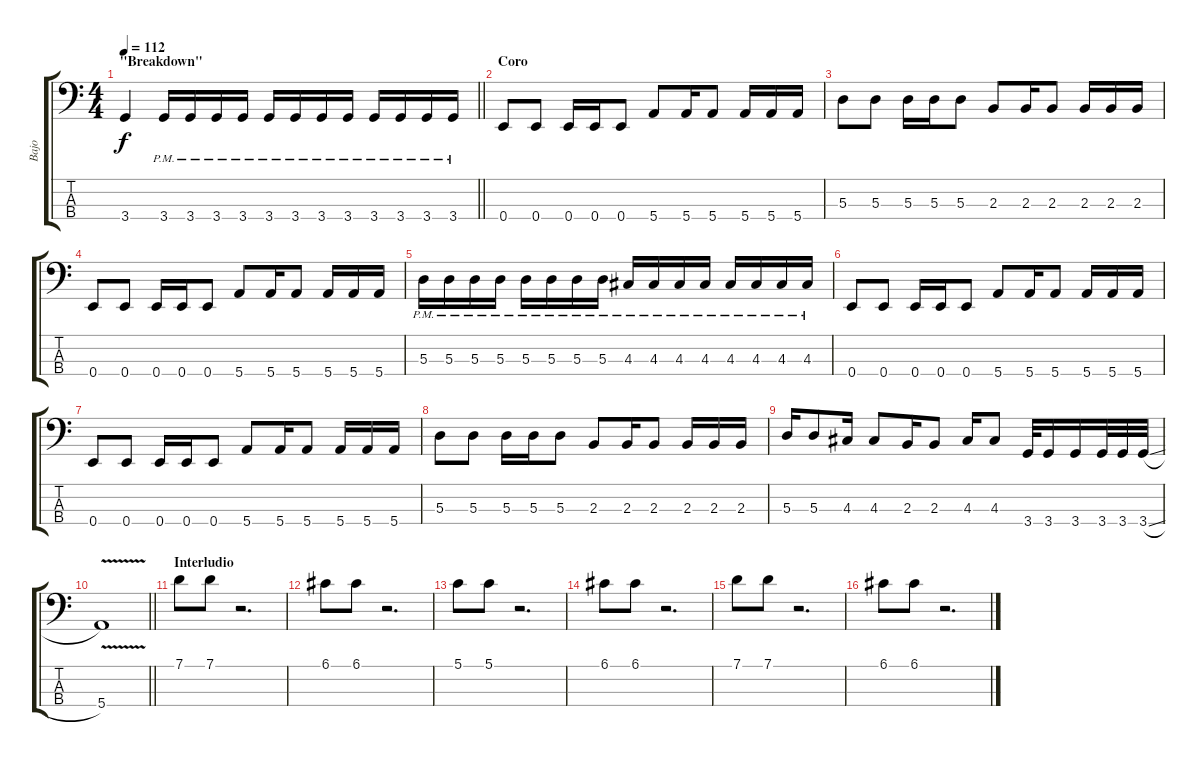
\track ("Bajo" "Bajo") {instrument electricbasspick}
\staff {score tabs}
\tuning (G2 D2 A1 E1) {hide}
\ts (4 4)
\section ("" "\"Breakdown\"")
\tempo 112
\clef f4
\barLineRight lightlight
\ks c
3.4.4{dy f} 3.4{pm}.16 3.4{pm}.16 3.4{pm}.16 3.4{pm}.16 3.4{pm}.16 3.4{pm}.16 3.4{pm}.16 3.4{pm}.16 3.4{pm}.16 3.4{pm}.16 3.4{pm}.16 3.4{pm}.16 |
\section ("" "Coro")
0.4.8 0.4.8 0.4.16 0.4.16 0.4.8 5.4.8 5.4.16 5.4.8 5.4.16 5.4.16 5.4.16 |
5.3.8 5.3.8 5.3.16 5.3.16 5.3.8 2.3.8 2.3.16 2.3.8 2.3.16 2.3.16 2.3.16 |
0.4.8 0.4.8 0.4.16 0.4.16 0.4.8 5.4.8 5.4.16 5.4.8 5.4.16 5.4.16 5.4.16 |
5.3{pm}.16 5.3{pm}.16 5.3{pm}.16 5.3{pm}.16 5.3{pm}.16 5.3{pm}.16 5.3{pm}.16 5.3{pm}.16 4.3{pm}.16 4.3{pm}.16 4.3{pm}.16 4.3{pm}.16 4.3{pm}.16 4.3{pm}.16 4.3{pm}.16 4.3{pm}.16 |
0.4.8 0.4.8 0.4.16 0.4.16 0.4.8 5.4.8 5.4.16 5.4.8 5.4.16 5.4.16 5.4.16 |
0.4.8 0.4.8 0.4.16 0.4.16 0.4.8 5.4.8 5.4.16 5.4.8 5.4.16 5.4.16 5.4.16 |
5.3.8 5.3.8 5.3.16 5.3.16 5.3.8 2.3.8 2.3.16 2.3.8 2.3.16 2.3.16 2.3.16 |
5.3.16 5.3.8 4.3.16 4.3.8 2.3.16 2.3.8 4.3.16 4.3.8 3.4.32 3.4.16 3.4.16 3.4.32 3.4.32 3.4{sl}.32 |
\barLineRight lightlight
5.4{v}.1 |
\section ("" "Interludio")
7.1.8 7.1.8 r.2{d} |
6.1.8 6.1.8 r.2{d} |
5.1.8 5.1.8 r.2{d} |
6.1.8 6.1.8 r.2{d} |
7.1.8 7.1.8 r.2{d} |
6.1.8 6.1.8 r.2{d}
